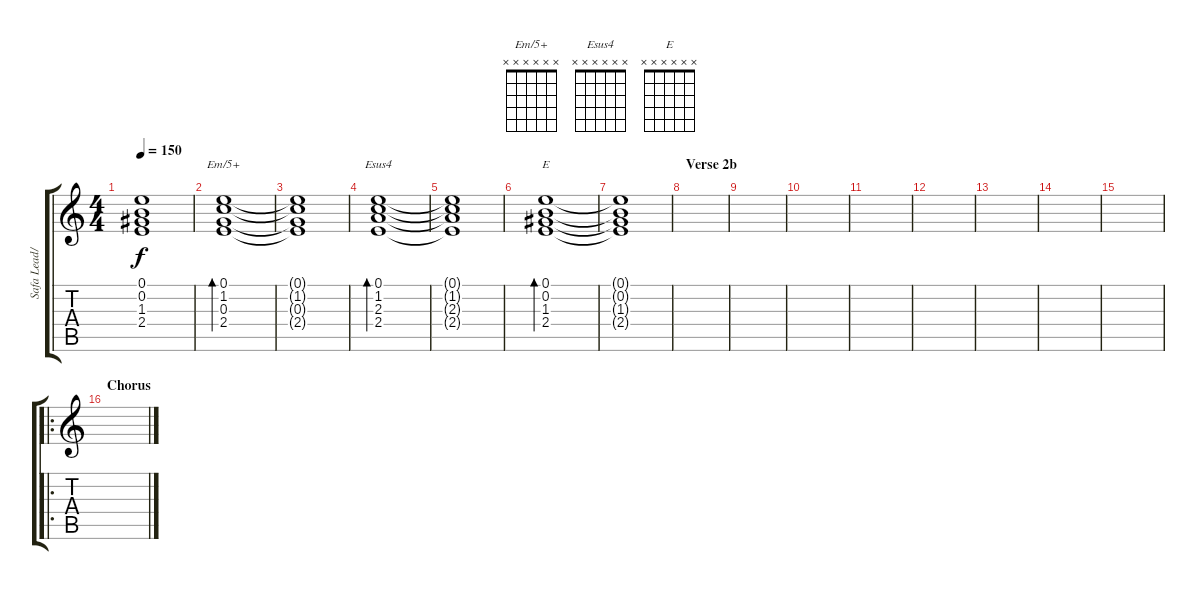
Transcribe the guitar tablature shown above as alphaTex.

\track ("Safa Lead/Clean" "Safa Lead/") {instrument distortionguitar}
\staff {score tabs}
\tuning (E4 B3 G3 D3 A2 E2) {hide}
\chord ("Em/5+" x x x x x x) {firstfret 0}
\chord ("Esus4" x x x x x x) {firstfret 0}
\chord ("E" x x x x x x) {firstfret 0}
\ts (4 4)
\tempo 150
\clef g2
\ks c
(0.1{t} 0.2{t} 1.3{t} 2.4{t}).1{dy f} |
(0.1 1.2 0.3 2.4).1{bd 120 ch "Em/5+"} |
(0.1{t} 1.2{t} 0.3{t} 2.4{t}).1 |
(0.1 1.2 2.3 2.4).1{bd 120 ch "Esus4"} |
(0.1{t} 1.2{t} 2.3{t} 2.4{t}).1 |
(0.1 0.2 1.3 2.4).1{bd 120 ch "E"} |
(0.1{t} 0.2{t} 1.3{t} 2.4{t}).1{instrument distortionguitar} |
\section ("" "Verse 2b")
|
|
|
|
|
|
|
|
\ro
\section ("" "Chorus")
